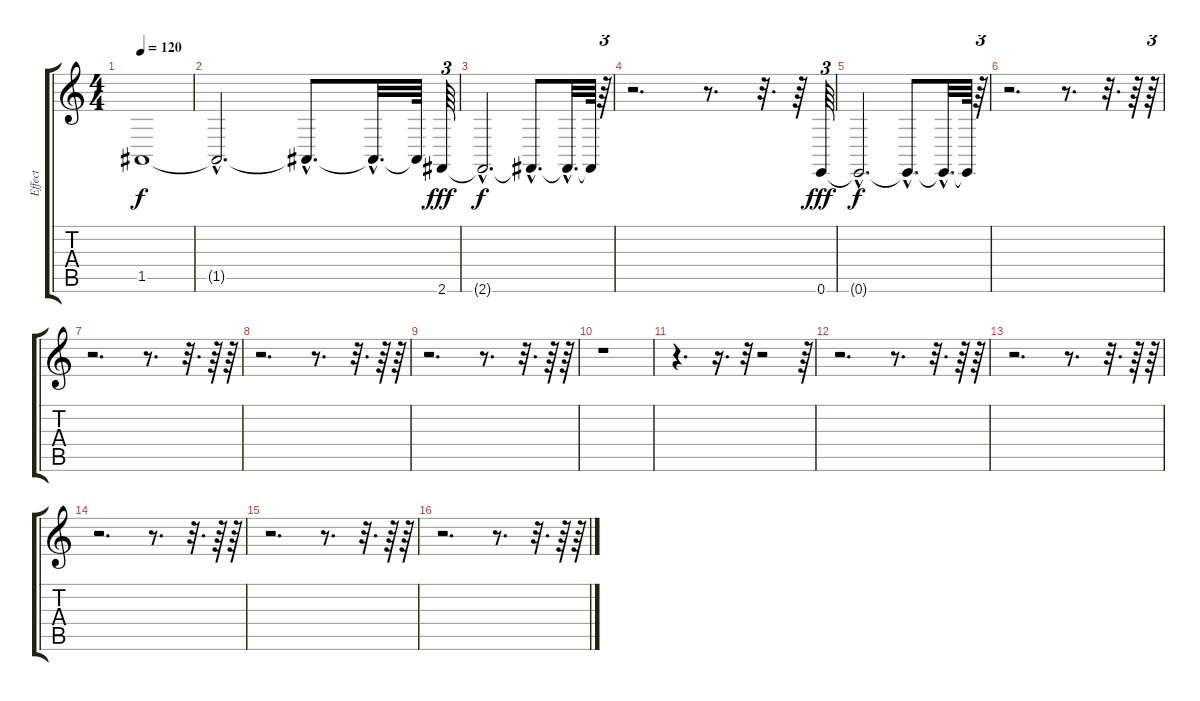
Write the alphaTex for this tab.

\track ("Effect" "Effect") {instrument fx3crystal}
\staff {score tabs}
\tuning (E4 B3 G3 D3 A2 E2) {hide}
\ts (4 4)
\tempo 120
\clef g2
\ks c
1.5{t}.1{dy f} |
1.5{hac t}.2{d} 1.5{hac t}.8{d} 1.5{hac t}.32{d} 1.5{t}.64 2.6.64{tu (3 2) dy fff} |
2.6{hac t}.2{d dy f} 2.6{hac t}.8{d} 2.6{hac t}.32{d} 2.6{t}.64 r.64{tu (3 2)} |
r.2{d} r.8{d} r.32{d} r.64 0.6.64{tu (3 2) dy fff} |
0.6{hac t}.2{d dy f} 0.6{hac t}.8{d} 0.6{hac t}.32{d} 0.6{t}.64 r.64{tu (3 2)} |
r.2{d} r.8{d} r.32{d} r.64 r.64{tu (3 2)} |
r.2{d} r.8{d} r.32{d} r.64 r.64{tu (3 2)} |
r.2{d} r.8{d} r.32{d} r.64 r.64{tu (3 2)} |
r.2{d} r.8{d} r.32{d} r.64 r.64{tu (3 2)} |
r.1 |
r.4{d} r.16{d} r.32{tu (3 2)} r.2 r.64{tu (3 2) volume 14 instrument electricbasspick} |
r.2{d} r.8{d} r.32{d} r.64 r.64{tu (3 2)} |
r.2{d} r.8{d} r.32{d} r.64 r.64{tu (3 2)} |
r.2{d} r.8{d} r.32{d} r.64 r.64{tu (3 2)} |
r.2{d} r.8{d} r.32{d} r.64 r.64{tu (3 2)} |
r.2{d} r.8{d} r.32{d} r.64 r.64{tu (3 2)}
